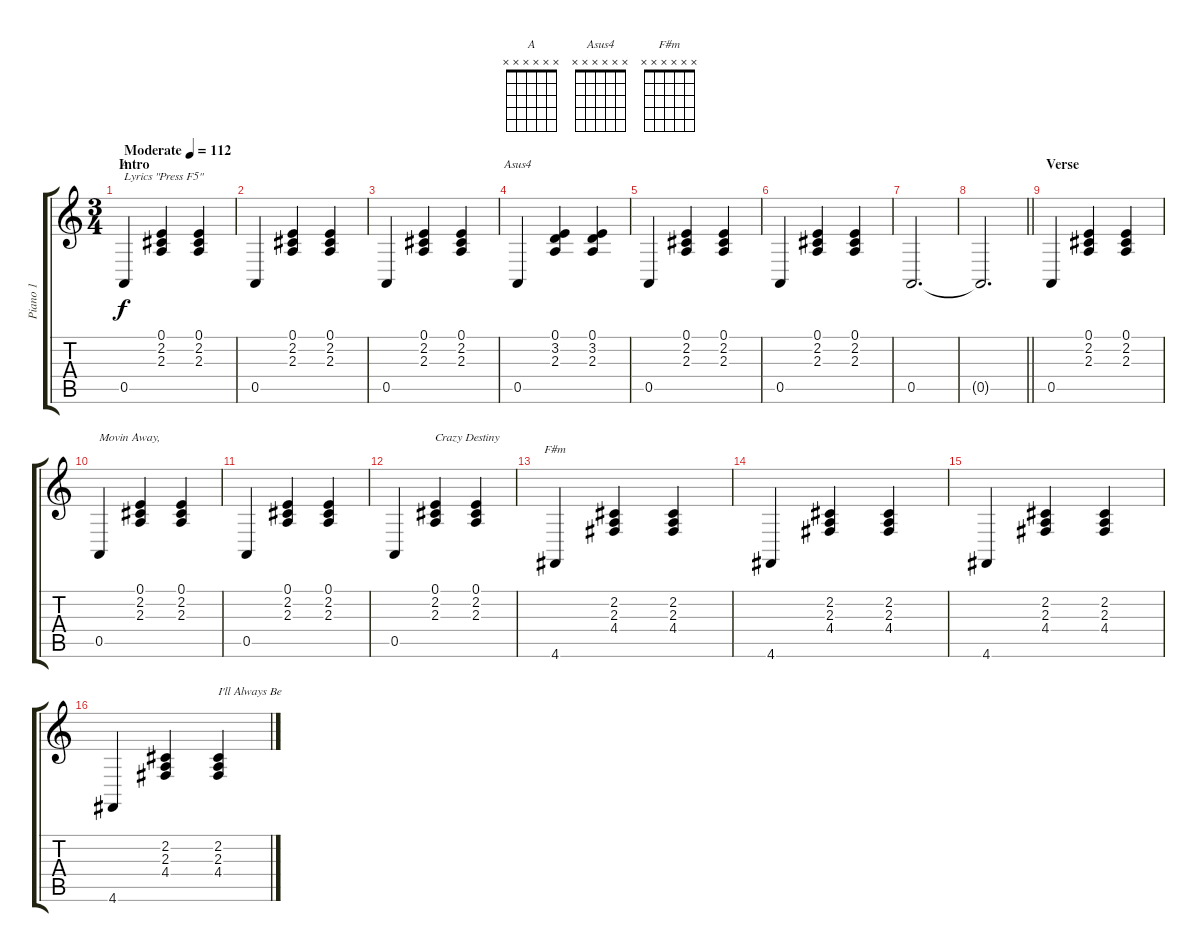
\track ("Piano 1" "Piano 1") {instrument acousticgrandpiano}
\staff {score tabs}
\tuning (E4 B3 G3 D3 A2 D2) {hide}
\chord ("A" x x x x x x)
\chord ("Asus4" x x x x x x)
\chord ("F#m" x x x x x x)
\ts (3 4)
\section ("" "Intro")
\tempo (112 "Moderate")
\clef g2
\ks c
0.5.4{ch "A" txt "Lyrics \"Press F5\"" dy f instrument acousticgrandpiano} (0.1 2.2 2.3).4 (0.1 2.2 2.3).4 |
0.5.4 (0.1 2.2 2.3).4 (0.1 2.2 2.3).4 |
0.5.4 (0.1 2.2 2.3).4 (0.1 2.2 2.3).4 |
0.5.4{ch "Asus4"} (0.1 3.2 2.3).4 (0.1 3.2 2.3).4 |
0.5.4 (0.1 2.2 2.3).4 (0.1 2.2 2.3).4 |
0.5.4 (0.1 2.2 2.3).4 (0.1 2.2 2.3).4 |
0.5.2{d} |
\barLineRight lightlight
0.5{t}.2{d} |
\section ("" "Verse")
0.5.4 (0.1 2.2 2.3).4 (0.1 2.2 2.3).4 |
0.5.4{txt "Movin Away,"} (0.1 2.2 2.3).4 (0.1 2.2 2.3).4 |
0.5.4 (0.1 2.2 2.3).4 (0.1 2.2 2.3).4 |
0.5.4 (0.1 2.2 2.3).4{txt "Crazy Destiny"} (0.1 2.2 2.3).4 |
4.6.4{ch "F#m"} (2.2 2.3 4.4).4 (2.2 2.3 4.4).4 |
4.6.4 (2.2 2.3 4.4).4 (2.2 2.3 4.4).4 |
4.6.4 (2.2 2.3 4.4).4 (2.2 2.3 4.4).4 |
4.6.4 (2.2 2.3 4.4).4 (2.2 2.3 4.4).4{txt "I'll Always Be"}
